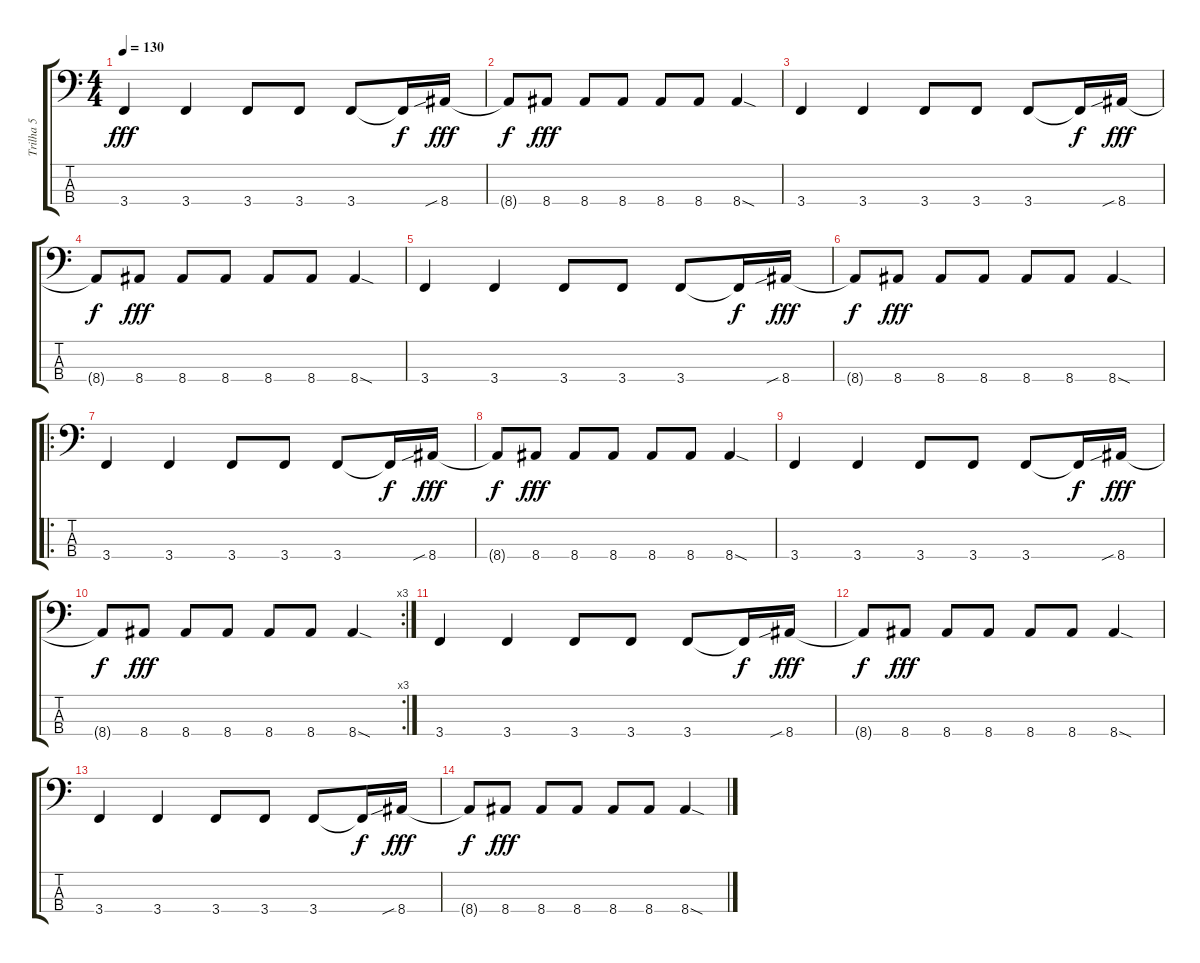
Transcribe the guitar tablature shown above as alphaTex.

\track ("Trilha 5" "Trilha 5") {instrument electricbassfinger}
\staff {score tabs}
\tuning (G2 D2 A1 D1) {hide}
\ts (4 4)
\tempo 130
\clef f4
\ks c
3.4.4{dy fff} 3.4.4 3.4.8 3.4.8 3.4.8 3.4{t}.16{dy f} 8.4{sib}.16{dy fff} |
8.4{t}.8{dy f} 8.4.8{dy fff} 8.4.8 8.4.8 8.4.8 8.4.8 8.4{sod}.4 |
3.4.4 3.4.4 3.4.8 3.4.8 3.4.8 3.4{t}.16{dy f} 8.4{sib}.16{dy fff} |
8.4{t}.8{dy f} 8.4.8{dy fff} 8.4.8 8.4.8 8.4.8 8.4.8 8.4{sod}.4 |
3.4.4 3.4.4 3.4.8 3.4.8 3.4.8 3.4{t}.16{dy f} 8.4{sib}.16{dy fff} |
8.4{t}.8{dy f} 8.4.8{dy fff} 8.4.8 8.4.8 8.4.8 8.4.8 8.4{sod}.4 |
\ro
3.4.4 3.4.4 3.4.8 3.4.8 3.4.8 3.4{t}.16{dy f} 8.4{sib}.16{dy fff} |
8.4{t}.8{dy f} 8.4.8{dy fff} 8.4.8 8.4.8 8.4.8 8.4.8 8.4{sod}.4 |
3.4.4 3.4.4 3.4.8 3.4.8 3.4.8 3.4{t}.16{dy f} 8.4{sib}.16{dy fff} |
\rc 3
8.4{t}.8{dy f} 8.4.8{dy fff} 8.4.8 8.4.8 8.4.8 8.4.8 8.4{sod}.4 |
3.4.4{volume 16} 3.4.4 3.4.8 3.4.8 3.4.8 3.4{t}.16{dy f} 8.4{sib}.16{dy fff} |
8.4{t}.8{dy f} 8.4.8{dy fff} 8.4.8 8.4.8 8.4.8 8.4.8 8.4{sod}.4 |
3.4.4 3.4.4 3.4.8 3.4.8 3.4.8 3.4{t}.16{dy f} 8.4{sib}.16{dy fff} |
8.4{t}.8{dy f} 8.4.8{dy fff} 8.4.8 8.4.8 8.4.8 8.4.8 8.4{sod}.4
